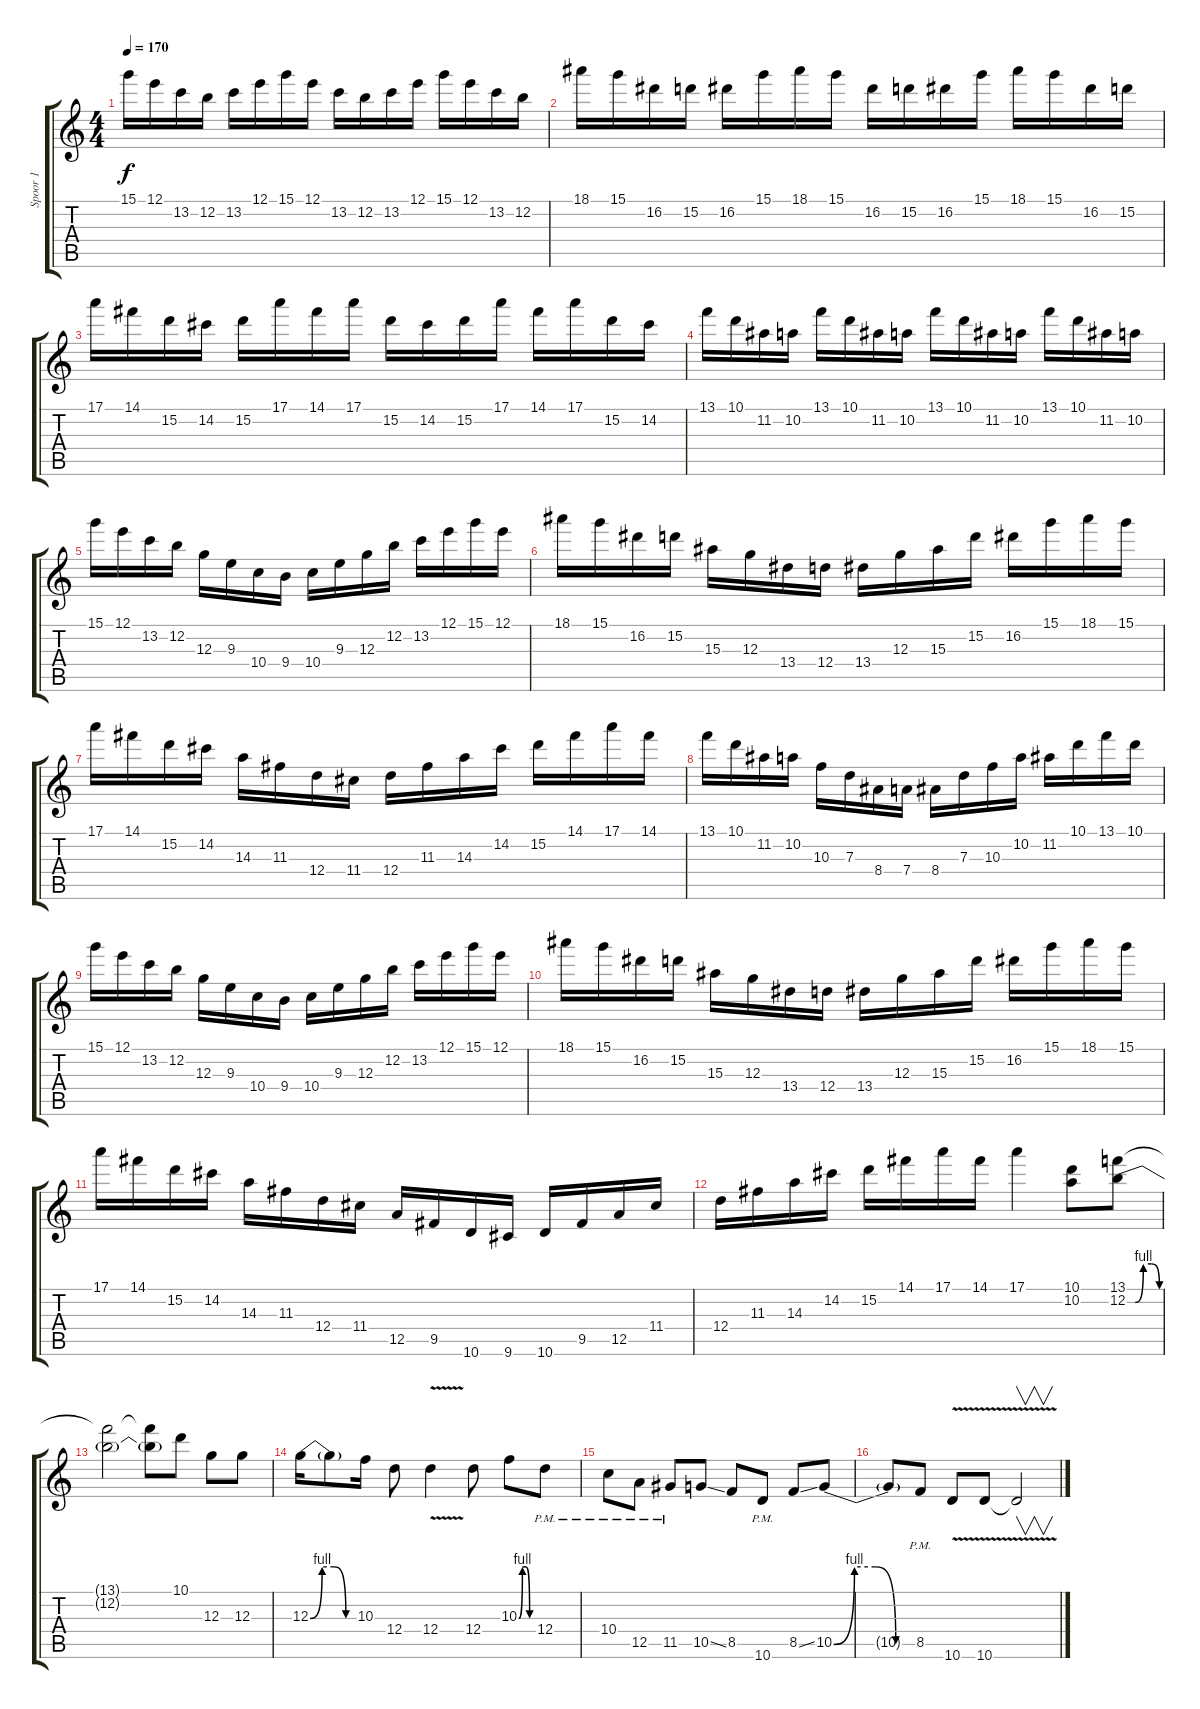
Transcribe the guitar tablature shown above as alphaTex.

\track ("Spoor 1" "Spoor 1") {instrument distortionguitar}
\staff {score tabs}
\tuning (E4 B3 G3 D3 A2 E2) {hide}
\ts (4 4)
\tempo 170
\clef g2
\ks c
15.1.16{dy f} 12.1.16 13.2.16 12.2.16 13.2.16 12.1.16 15.1.16 12.1.16 13.2.16 12.2.16 13.2.16 12.1.16 15.1.16 12.1.16 13.2.16 12.2.16 |
18.1.16 15.1.16 16.2.16 15.2.16 16.2.16 15.1.16 18.1.16 15.1.16 16.2.16 15.2.16 16.2.16 15.1.16 18.1.16 15.1.16 16.2.16 15.2.16 |
17.1.16 14.1.16 15.2.16 14.2.16 15.2.16 17.1.16 14.1.16 17.1.16 15.2.16 14.2.16 15.2.16 17.1.16 14.1.16 17.1.16 15.2.16 14.2.16 |
13.1.16 10.1.16 11.2.16 10.2.16 13.1.16 10.1.16 11.2.16 10.2.16 13.1.16 10.1.16 11.2.16 10.2.16 13.1.16 10.1.16 11.2.16 10.2.16 |
15.1.16 12.1.16 13.2.16 12.2.16 12.3.16 9.3.16 10.4.16 9.4.16 10.4.16 9.3.16 12.3.16 12.2.16 13.2.16 12.1.16 15.1.16 12.1.16 |
18.1.16 15.1.16 16.2.16 15.2.16 15.3.16 12.3.16 13.4.16 12.4.16 13.4.16 12.3.16 15.3.16 15.2.16 16.2.16 15.1.16 18.1.16 15.1.16 |
17.1.16 14.1.16 15.2.16 14.2.16 14.3.16 11.3.16 12.4.16 11.4.16 12.4.16 11.3.16 14.3.16 14.2.16 15.2.16 14.1.16 17.1.16 14.1.16 |
13.1.16 10.1.16 11.2.16 10.2.16 10.3.16 7.3.16 8.4.16 7.4.16 8.4.16 7.3.16 10.3.16 10.2.16 11.2.16 10.1.16 13.1.16 10.1.16 |
15.1.16 12.1.16 13.2.16 12.2.16 12.3.16 9.3.16 10.4.16 9.4.16 10.4.16 9.3.16 12.3.16 12.2.16 13.2.16 12.1.16 15.1.16 12.1.16 |
18.1.16 15.1.16 16.2.16 15.2.16 15.3.16 12.3.16 13.4.16 12.4.16 13.4.16 12.3.16 15.3.16 15.2.16 16.2.16 15.1.16 18.1.16 15.1.16 |
17.1.16 14.1.16 15.2.16 14.2.16 14.3.16 11.3.16 12.4.16 11.4.16 12.5.16 9.5.16 10.6.16 9.6.16 10.6.16 9.5.16 12.5.16 11.4.16 |
12.4.16 11.3.16 14.3.16 14.2.16 15.2.16 14.1.16 17.1.16 14.1.16 17.1.4 (10.1 10.2).8 (13.1 12.2{be (custom 0 0 15 0 30 4 45 4 60 0)}).8 |
(13.1{t} 12.2{t}).2 (13.1{t} 12.2{t}).8 10.1.8 12.3.8 12.3.8 |
12.3{be (custom 0 0 15 4 30 4 45 0 60 0)}.16 12.3{t}.8 10.3.16 12.4.8 12.4{v}.4 12.4.8 10.3{be (custom 0 0 15 4 30 4 45 0 60 0)}.8 12.4{pm}.8 |
10.4{pm}.8 12.5{pm}.8 11.5{pm}.8 10.5{ss}.8 8.5.8 10.6{pm}.8 8.5{ss}.8 10.5{be (custom 0 0 15 4 30 4 45 0 60 0)}.8 |
10.5{t}.8 8.5{pm}.8 10.6{v}.8 10.6{v}.8 10.6{t}.2{v}
